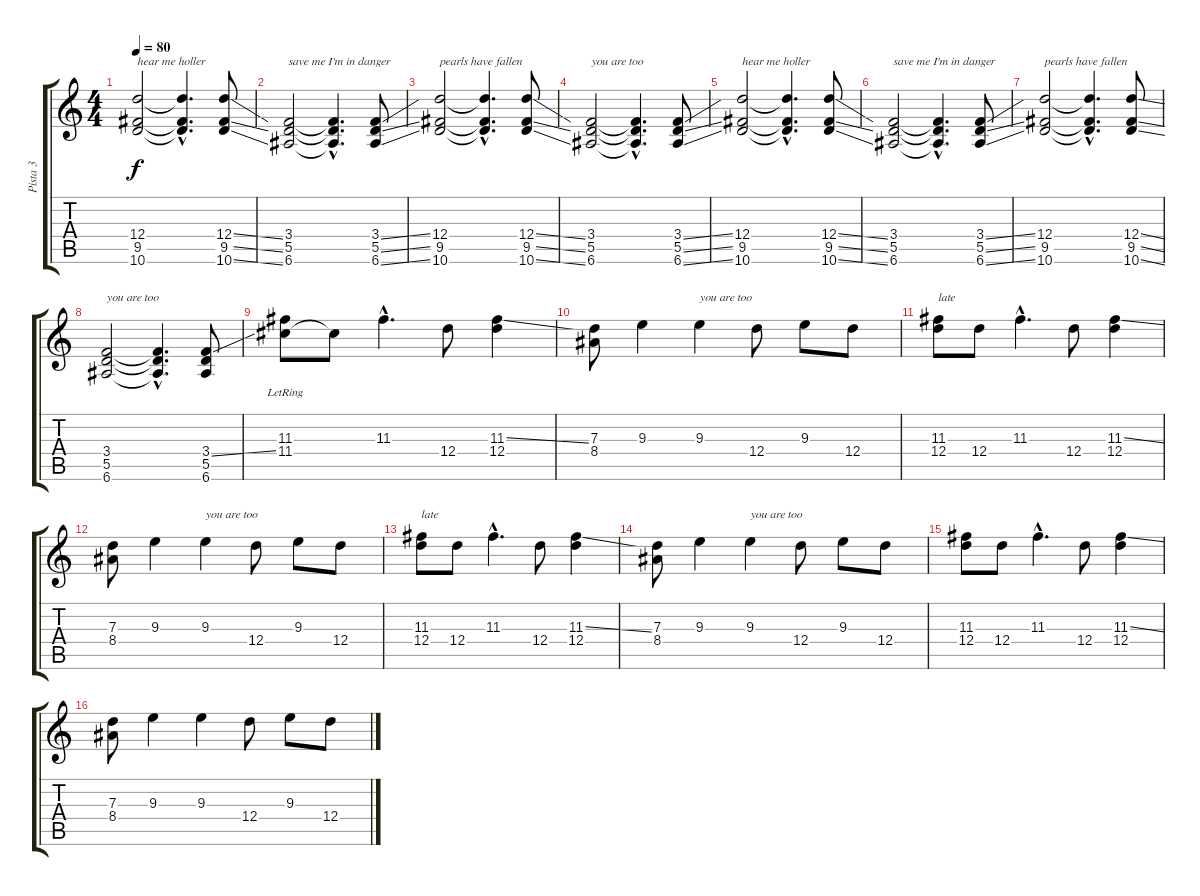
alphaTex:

\track ("Pista 3" "Pista 3") {instrument acousticguitarnylon}
\staff {score tabs}
\tuning (E4 B3 G3 D3 A2 E2) {hide}
\ts (4 4)
\tempo 80
\clef g2
\ks c
(12.4 9.5 10.6).2{txt "hear me holler" dy f instrument distortionguitar} (12.4{hac t} 9.5{hac t} 10.6{hac t}).4{d} (12.4{ss} 9.5{ss} 10.6{ss}).8 |
(3.4 5.5 6.6).2{txt "save me I'm in danger"} (3.4{hac t} 5.5{hac t} 6.6{hac t}).4{d} (3.4{ss} 5.5{ss} 6.6{ss}).8 |
(12.4 9.5 10.6).2{txt "pearls have fallen"} (12.4{hac t} 9.5{hac t} 10.6{hac t}).4{d} (12.4{ss} 9.5{ss} 10.6{ss}).8 |
(3.4 5.5 6.6).2{txt "you are too"} (3.4{hac t} 5.5{hac t} 6.6{hac t}).4{d} (3.4{ss} 5.5{ss} 6.6{ss}).8 |
(12.4 9.5 10.6).2{txt "hear me holler"} (12.4{hac t} 9.5{hac t} 10.6{hac t}).4{d} (12.4{ss} 9.5{ss} 10.6{ss}).8 |
(3.4 5.5 6.6).2{txt "save me I'm in danger"} (3.4{hac t} 5.5{hac t} 6.6{hac t}).4{d} (3.4{ss} 5.5{ss} 6.6{ss}).8 |
(12.4 9.5 10.6).2{txt "pearls have fallen"} (12.4{hac t} 9.5{hac t} 10.6{hac t}).4{d} (12.4{ss} 9.5{ss} 10.6{ss}).8 |
(3.4 5.5 6.6).2{txt "you are too"} (3.4{hac t} 5.5{hac t} 6.6{hac t}).4{d} (3.4{ss} 5.5 6.6).8 |
(11.3 11.4{lr}).8 11.4{t}.8 11.3{hac}.4{d} 12.4.8 (11.3{ss} 12.4).4 |
(7.3 8.4).8 9.3.4 9.3.4{txt "you are too"} 12.4.8 9.3.8 12.4.8 |
(11.3 12.4).8{txt "late"} 12.4.8 11.3{hac}.4{d} 12.4.8 (11.3{ss} 12.4).4 |
(7.3 8.4).8 9.3.4 9.3.4{txt "you are too"} 12.4.8 9.3.8 12.4.8 |
(11.3 12.4).8{txt "late"} 12.4.8 11.3{hac}.4{d} 12.4.8 (11.3{ss} 12.4).4 |
(7.3 8.4).8 9.3.4 9.3.4{txt "you are too"} 12.4.8 9.3.8 12.4.8 |
(11.3 12.4).8 12.4.8 11.3{hac}.4{d} 12.4.8 (11.3{ss} 12.4).4 |
(7.3 8.4).8 9.3.4 9.3.4 12.4.8 9.3.8 12.4.8
